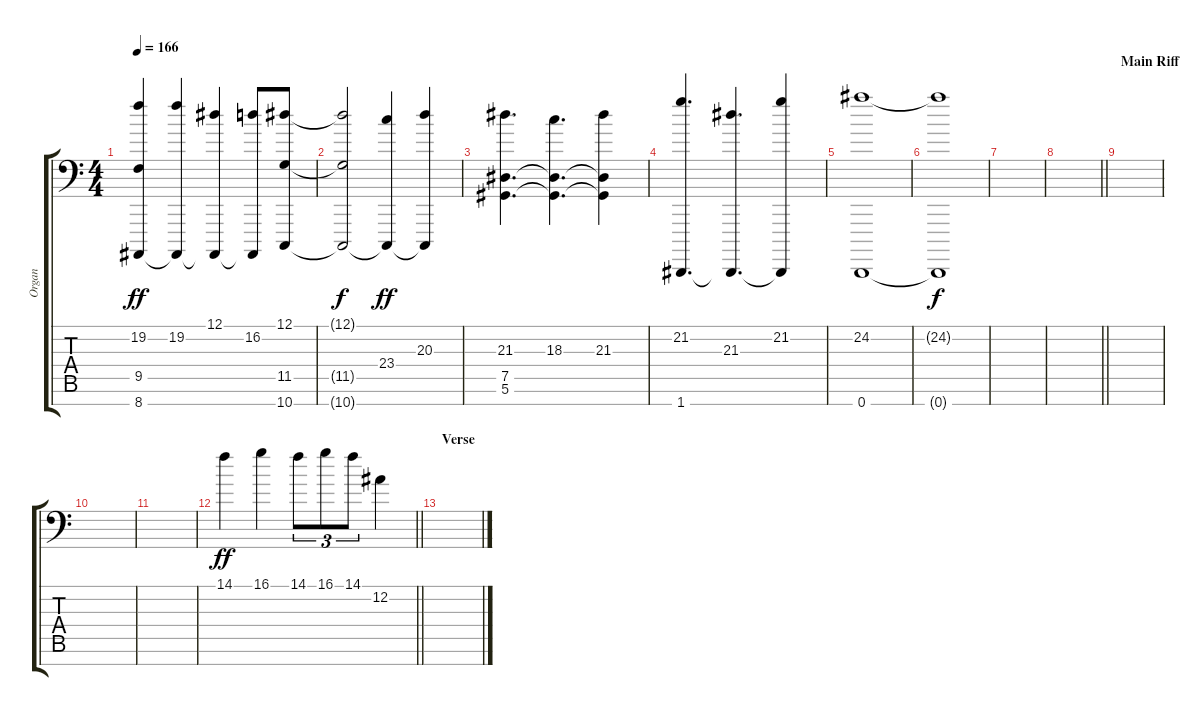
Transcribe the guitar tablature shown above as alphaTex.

\track ("Organ" "Organ") {instrument churchorgan}
\staff {score tabs}
\tuning (Eb4 Bb3 Gb3 Db3 Ab2 Eb2 D0) {hide}
\ts (4 4)
\tempo 166
\clef f4
\ks c
(19.2 9.5 8.7).4{dy ff} (19.2 8.7{t}).4 (12.1 8.7{t}).4 (16.2 8.7{t}).8 (12.1 11.5 10.7).8 |
(12.1{t} 11.5{t} 10.7{t}).2{dy f} (23.4 10.7{t}).4{dy ff} (20.3 10.7{t}).4 |
(21.3 7.5 5.6).4{d} (18.3 7.5{t} 5.6{t}).4{d} (21.3 7.5{t} 5.6{t}).4 |
(21.2 1.7).4{d} (21.3 1.7{t}).4{d} (21.2 1.7{t}).4 |
(24.2 0.7).1 |
(24.2{t} 0.7{t}).1{dy f} |
|
\barLineRight lightlight
|
\section ("" "Main Riff")
|
|
|
\barLineRight lightlight
14.1.4{dy ff} 16.1.4 14.1.8{tu (3 2)} 16.1.8{tu (3 2)} 14.1.8{tu (3 2)} 12.2.4 |
\section ("" "Verse")
